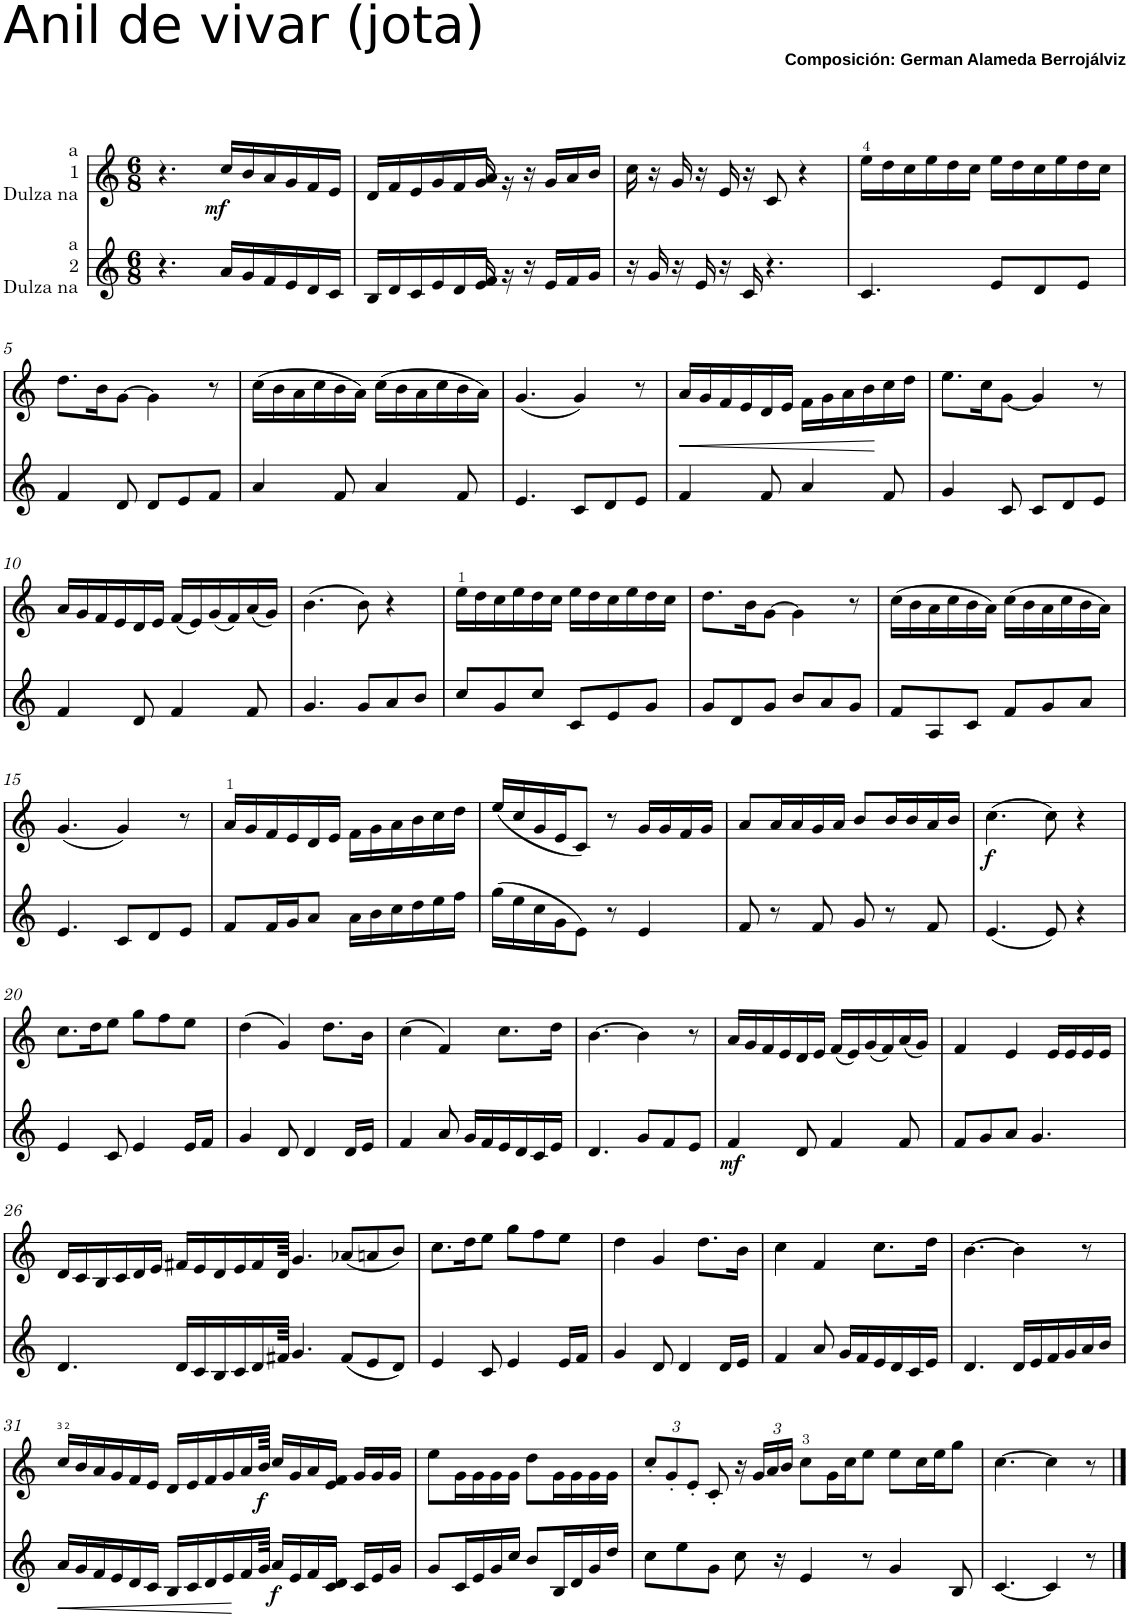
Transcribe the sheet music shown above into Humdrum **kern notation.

**kern	**dynam	**kern	**dynam
*part2	*part2	*part1	*part1
*staff2	*staff2	*staff1	*staff1
*I"a 2 Dulza na	*	*I"a 1 Dulza na	*
*clefG2	*	*clefG2	*
*k[]	*	*k[]	*
*M6/8	*	*M6/8	*
=1	=1	=1	=1
*	*	*^	*
4.r	.	4.r	4ryy	.
.	.	.	16ryy	.
.	.	.	64ryy	.
!	!	!	!	!LO:DY:b
.	.	.	4ryy	mf
16a/LL	.	16cc/LL	.	.
16g/	.	16b/	.	.
16f/	.	16a/	.	.
16e/	.	16g/	.	.
.	.	.	8ryy	.
16d/	.	16f/	.	.
16c/JJ	.	16e/JJ	.	.
.	.	.	32.ryy	.
=2	=2	=2	=2	=2
*^	*	*	*	*
16B/LL	16ryy	.	16d/LL	16ryy	.
*v	*v	*	*	*	*
*	*	*v	*v	*
16d/	.	16f/	.
16c/	.	16e/	.
16e/	.	16g/	.
16d/	.	16f/	.
*^	*	*^	*
16f/JJ	16e/	.	16a/JJ	16g/	.
16ryy	16r	.	16ryy	16r	.
16r	4ryy	.	16r	4ryy	.
16e/LL	.	.	16g/LL	.	.
16f/	.	.	16a/	.	.
16g/JJ	.	.	16b/JJ	.	.
*v	*v	*	*	*	*
*	*	*v	*v	*
=3	=3	=3	=3
16r	.	16cc\	.
16g/	.	16r	.
16r	.	16g/	.
16e/	.	16r	.
16r	.	16e/	.
16c/	.	16r	.
4.r	.	8c/	.
.	.	4r	.
=4	=4	=4	=4
4.c/	.	16ee\LL	.
.	.	16dd\	.
.	.	16cc\	.
.	.	16ee\	.
.	.	16dd\	.
.	.	16cc\JJ	.
8e/L	.	16ee\LL	.
.	.	16dd\	.
8d/	.	16cc\	.
.	.	16ee\	.
8e/J	.	16dd\	.
.	.	16cc\JJ	.
!!LO:LB:g=z
=5	=5	=5	=5
4f/	.	8.dd\L	.
.	.	16b\K	.
8d/	.	[>8g\J	.
8d/L	.	4g\]	.
8e/	.	.	.
8f/J	.	8r	.
=6	=6	=6	=6
4a/	.	(>16cc\LL	.
.	.	16b\	.
.	.	16a\	.
.	.	16cc\	.
8f/	.	16b\	.
.	.	16a\JJ)	.
4a/	.	(>16cc\LL	.
.	.	16b\	.
.	.	16a\	.
.	.	16cc\	.
8f/	.	16b\	.
.	.	16a\JJ)	.
=7	=7	=7	=7
4.e/	.	(<4.g/	.
8c/L	.	4g/)	.
8d/	.	.	.
8e/J	.	8r	.
=8	=8	=8	=8
!	!LO:HP:b	!	!
4f/	<	16a/LL	.
.	.	16g/	.
.	.	16f/	.
.	.	16e/	.
8f/	.	16d/	.
.	.	16e/JJ	.
4a/	.	16f\LL	.
.	.	16g\	.
.	.	16a\	.
.	.	16b\	.
8f/	[	16cc\	.
.	.	16dd\JJ	.
=9	=9	=9	=9
4g/	.	8.ee\L	.
.	.	16cc\K	.
8c/	.	[<8g\J	.
8c/L	.	4g/]	.
8d/	.	.	.
8e/J	.	8r	.
!!LO:LB:g=z
=10	=10	=10	=10
4f/	.	16a/LL	.
.	.	16g/	.
.	.	16f/	.
.	.	16e/	.
8d/	.	16d/	.
.	.	16e/JJ	.
4f/	.	(<16f/LL	.
.	.	16e/)	.
.	.	(<16g/	.
.	.	16f/)	.
8f/	.	(<16a/	.
.	.	16g/JJ)	.
=11	=11	=11	=11
4.g/	.	(>4.b\	.
8g/L	.	8b\)	.
8a/	.	4r	.
8b/J	.	.	.
=12	=12	=12	=12
8cc/L	.	16ee\LL	.
.	.	16dd\	.
8g/	.	16cc\	.
.	.	16ee\	.
8cc/J	.	16dd\	.
.	.	16cc\JJ	.
8c/L	.	16ee\LL	.
.	.	16dd\	.
8e/	.	16cc\	.
.	.	16ee\	.
8g/J	.	16dd\	.
.	.	16cc\JJ	.
=13	=13	=13	=13
8g/L	.	8.dd\L	.
8d/	.	.	.
.	.	16b\K	.
8g/J	.	[>8g\J	.
8b/L	.	4g\]	.
8a/	.	.	.
8g/J	.	8r	.
=14	=14	=14	=14
8f/L	.	(>16cc\LL	.
.	.	16b\	.
8A/	.	16a\	.
.	.	16cc\	.
8c/J	.	16b\	.
.	.	16a\JJ)	.
8f/L	.	(>16cc\LL	.
.	.	16b\	.
8g/	.	16a\	.
.	.	16cc\	.
8a/J	.	16b\	.
.	.	16a\JJ)	.
!!LO:LB:g=z
=15	=15	=15	=15
4.e/	.	(<4.g/	.
8c/L	.	4g/)	.
8d/	.	.	.
8e/J	.	8r	.
=16	=16	=16	=16
8f/L	.	16a/LL	.
.	.	16g/	.
16f/L	.	16f/	.
16g/J	.	16e/	.
8a/J	.	16d/	.
.	.	16e/JJ	.
16a\LL	.	16f\LL	.
16b\	.	16g\	.
16cc\	.	16a\	.
16dd\	.	16b\	.
16ee\	.	16cc\	.
16ff\JJ	.	16dd\JJ	.
=17	=17	=17	=17
(>16gg\LL	.	(<16ee/LL	.
16ee\	.	16cc/	.
16cc\	.	16g/	.
16g\J	.	16e/J	.
8e\J)	.	8c/J)	.
8r	.	8r	.
4e/	.	16g/LL	.
.	.	16g/	.
.	.	16f/	.
.	.	16g/JJ	.
=18	=18	=18	=18
8f/	.	8a/L	.
8r	.	16a/L	.
.	.	16a/	.
8f/	.	16g/	.
.	.	16a/JJ	.
8g/	.	8b/L	.
8r	.	16b/L	.
.	.	16b/	.
8f/	.	16a/	.
.	.	16b/JJ	.
=19	=19	=19	=19
!	!	!	!LO:DY:b
(<4.e/	.	(>4.cc\	f
8e/)	.	8cc\)	.
4r	.	4r	.
!!LO:LB:g=z
=20	=20	=20	=20
4e/	.	8.cc\L	.
.	.	16dd\K	.
8c/	.	8ee\J	.
4e/	.	8gg\L	.
.	.	8ff\	.
16e/LL	.	8ee\J	.
16f/JJ	.	.	.
=21	=21	=21	=21
4g/	.	(>4dd\	.
8d/	.	4g/)	.
4d/	.	.	.
.	.	8.dd\L	.
16d/LL	.	.	.
16e/JJ	.	16b\Jk	.
=22	=22	=22	=22
4f/	.	(>4cc\	.
8a/	.	4f/)	.
16g/LL	.	.	.
16f/	.	.	.
16e/	.	8.cc\L	.
16d/	.	.	.
16c/	.	.	.
16e/JJ	.	16dd\Jk	.
=23	=23	=23	=23
4.d/	.	[>4.b\	.
8g/L	.	4b\]	.
8f/	.	.	.
8e/J	.	8r	.
=24	=24	=24	=24
!	!LO:DY:b	!	!
4f/	mf	16a/LL	.
.	.	16g/	.
.	.	16f/	.
.	.	16e/	.
8d/	.	16d/	.
.	.	16e/JJ	.
4f/	.	(<16f/LL	.
.	.	16e/)	.
.	.	(<16g/	.
.	.	16f/)	.
8f/	.	(<16a/	.
.	.	16g/JJ)	.
=25	=25	=25	=25
8f/L	.	4f/	.
8g/	.	.	.
8a/J	.	4e/	.
4.g/	.	.	.
.	.	16e/LL	.
.	.	16e/	.
.	.	16e/	.
.	.	16e/JJ	.
!!LO:LB:g=z
=26	=26	=26	=26
4.d/	.	16d/LL	.
.	.	16c/	.
.	.	16B/	.
.	.	16c/	.
.	.	16d/	.
.	.	16e/JJ	.
16d/LL	.	16f#X/LL	.
16c/	.	16e/	.
16B/	.	16d/	.
16c/	.	16e/	.
16d/	.	16f#/	.
64f#X/JJkk	.	64d/JJkk	.
[32.g/	.	[32.g/	.
64ryy	.	64ryy	.
(<8f#/L	.	(<8a-X/L	.
8e/	.	8an/	.
8d/J)	.	8b/J)	.
=27	=27	=27	=27
4e/	.	8.cc\L	.
.	.	64%21g/]	.
64%21g/]	.	.	.
.	.	16dd\K	.
8c/	.	8ee\J	.
4e/	.	8gg\L	.
.	.	8ff\	.
16e/LL	.	8ee\J	.
16f/JJ	.	.	.
=28	=28	=28	=28
4g/	.	4dd\	.
8d/	.	4g/	.
4d/	.	.	.
.	.	8.dd\L	.
16d/LL	.	.	.
16e/JJ	.	16b\Jk	.
=29	=29	=29	=29
4f/	.	4cc\	.
8a/	.	4f/	.
16g/LL	.	.	.
16f/	.	.	.
16e/	.	8.cc\L	.
16d/	.	.	.
16c/	.	.	.
16e/JJ	.	16dd\Jk	.
=30	=30	=30	=30
4.d/	.	[>4.b\	.
16d/LL	.	4b\]	.
16e/	.	.	.
16f/	.	.	.
16g/	.	.	.
16a/	.	8r	.
16b/JJ	.	.	.
!!LO:LB:g=z
=31	=31	=31	=31
!	!	!LO:TX:a:t=3 2	!
!	!LO:HP:b	!	!
*^	*	*^	*
16a/LL	64ryy	<	16cc/LL	64ryy	.
*v	*v	*	*	*	*
*	*	*v	*v	*
16g/	.	16b/	.
16f/	.	16a/	.
16e/	.	16g/	.
16d/	.	16f/	.
16c/JJ	.	16e/JJ	.
16B/LL	.	16d/LL	.
16c/	.	16e/	.
16d/	.	16f/	.
16e/	.	16g/	.
16f/	[	16a/	.
!	!	!	!LO:DY:b
64g/JJkk	.	64b/JJkk	f
!	!LO:DY:b	!	!
[32.a/LL	f	[32.cc/LL	.
64ryy	.	64ryy	.
16e/	.	16g/	.
16f/	.	16a/	.
*^	*	*^	*
16d/JJ	4c/	.	16f/JJ	4e/	.
4ryy	.	.	4ryy	.	.
.	16c/LL	.	.	16g/LL	.
8ryy	16e/	.	8ryy	16g/	.
.	16g/JJ	.	.	16g/JJ	.
*v	*v	*	*	*	*
*	*	*v	*v	*
=32	=32	=32	=32
8g/L	.	8ee\L	.
64a/LL]	.	64cc/LL]	.
16c/L	.	16g\L	.
16e/	.	16g\	.
16g/	.	16g\	.
16cc/JJ	.	16g\JJ	.
8b/L	.	8dd\L	.
16B/L	.	16g\L	.
16d/	.	16g\	.
16g/	.	16g\	.
16dd/JJ	.	16g\JJ	.
=33	=33	=33	=33
*	*	*Xbrackettup	*
8cc\L	.	12cc'/L	.
.	.	12g'/	.
8ee\	.	.	.
.	.	12e'/J	.
8g\J	.	8c'/	.
8cc\	.	16r	.
.	.	24g/LL	.
.	.	24a/	.
16r	.	.	.
.	.	24b/JJ	.
[8.e/	.	8cc\L	.
.	.	16g\L	.
16ryy	.	16cc\J	.
8r	.	8ee\J	.
4g/	.	8ee\L	.
.	.	16cc\L	.
.	.	16ee\J	.
8B/	.	8gg\J	.
=34	=34	=34	=34
[<4.c/	.	[>4.cc\	.
16e/]	.	4cc\]	.
4c/]	.	.	.
.	.	8r	.
8r	.	.	.
.	.	16ryy	.
==	==	==	==
*-	*-	*-	*-
